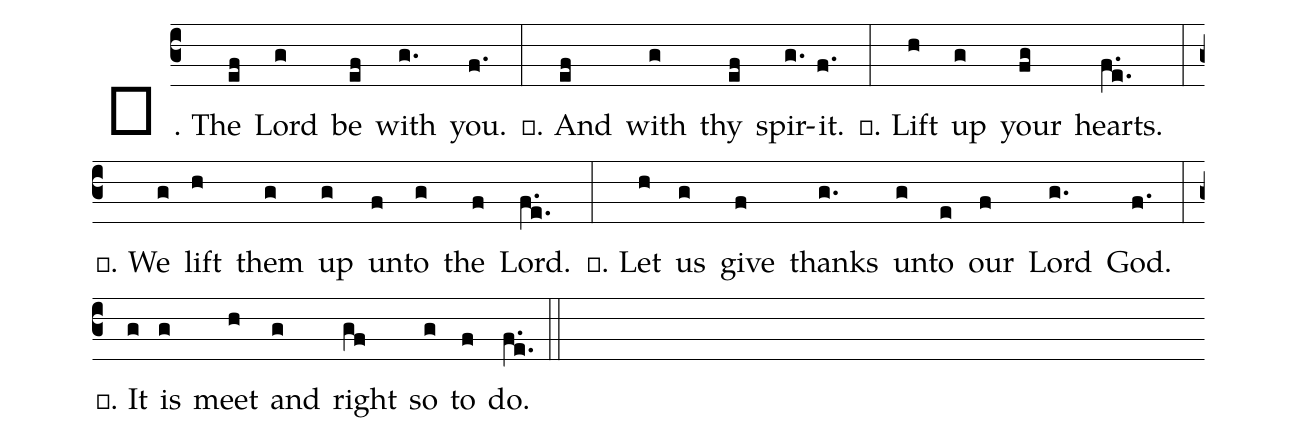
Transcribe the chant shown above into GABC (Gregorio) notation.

%%
(c3)℣. The(ef) Lord(g) be(ef) with(g.) you.(f.) (:) ℟. And(ef) with(g) thy(ef) spir(g.)it.(f.) (:) ℣. Lift(h) up(g) your(fg) hearts.(f.e.) (:) ℟. We(g) lift(h) them(g) up(g) un(f)to(g) the(f) Lord.(f.e.) (:) ℣. Let(h) us(g) give(f) thanks(g.) un(g)to(e) our(f) Lord(g.) God.(f.) (:) ℟. It(g) is(g) meet(h) and(g) right(gf) so(g) to(f) do.(f.e.) (::)
